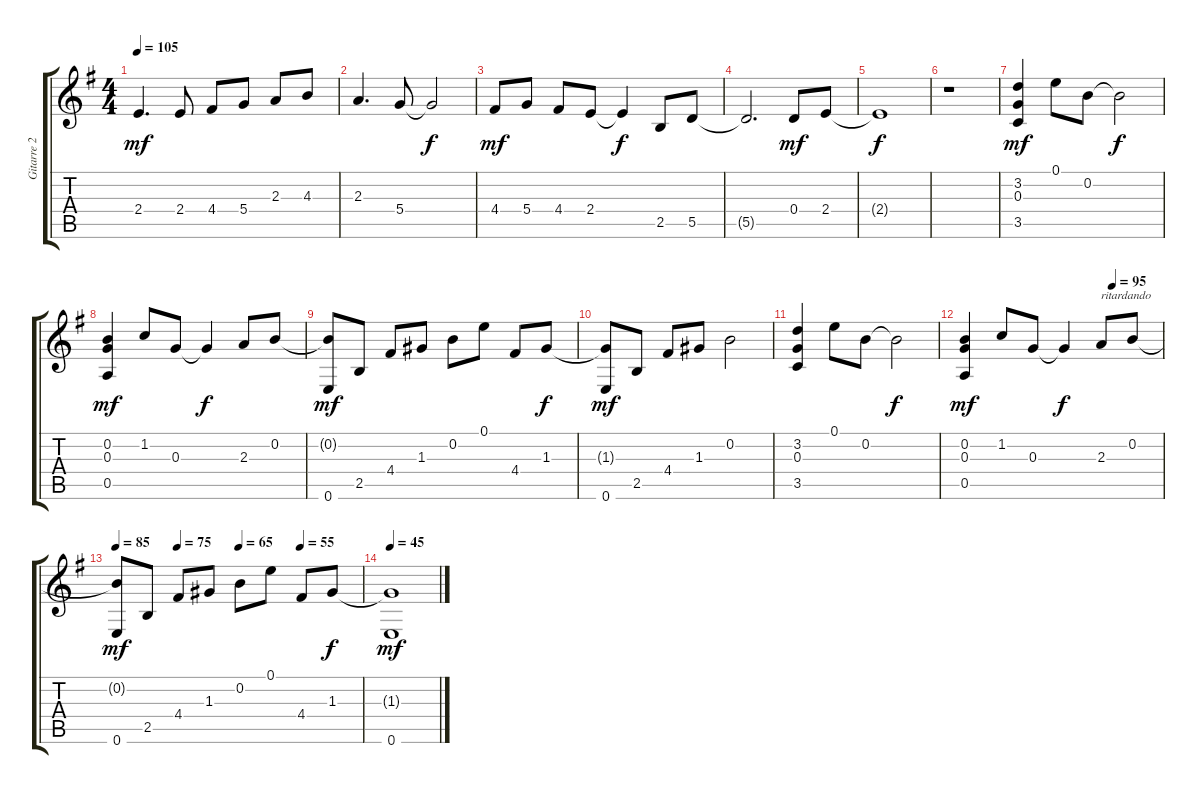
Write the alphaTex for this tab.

\track ("Gitarre 2" "Gitarre 2") {instrument acousticguitarsteel}
\staff {score tabs}
\tuning (E4 B3 G3 D3 A2 E2) {hide}
\ts (4 4)
\tempo 105
\clef g2
\ks g
2.4.4{d dy mf} 2.4.8 4.4.8 5.4.8 2.3.8 4.3.8 |
2.3.4{d} 5.4.8 5.4{t}.2{dy f} |
4.4.8{dy mf} 5.4.8 4.4.8 2.4.8 2.4{t}.4{dy f} 2.5.8 5.5.8 |
5.5{t}.2{d} 0.4.8{dy mf} 2.4.8 |
2.4{t}.1{dy f} |
r.1 |
(3.2 0.3 3.5).4{dy mf} 0.1.8 0.2.8 0.2{t}.2{dy f} |
(0.2 0.3 0.5).4{dy mf} 1.2.8 0.3.8 0.3{t}.4{dy f} 2.3.8 0.2.8 |
(0.2{t} 0.6).8{dy mf} 2.5.8 4.4.8 1.3.8 0.2.8 0.1.8 4.4.8 1.3.8{dy f} |
(1.3{t} 0.6).8{dy mf} 2.5.8 4.4.8 1.3.8 0.2.2 |
(3.2 0.3 3.5).4 0.1.8 0.2.8 0.2{t}.2{dy f} |
\tempo (95 0.75)
(0.2 0.3 0.5).4{dy mf} 1.2.8 0.3.8 0.3{t}.4{dy f} 2.3.8{txt "ritardando"} 0.2.8 |
\tempo 85
\tempo (75 0.25)
\tempo (65 0.5)
\tempo (55 0.75)
(0.2{t} 0.6).8{dy mf} 2.5.8 4.4.8 1.3.8 0.2.8 0.1.8 4.4.8 1.3.8{dy f} |
\tempo 45
(1.3{t} 0.6).1{dy mf}
